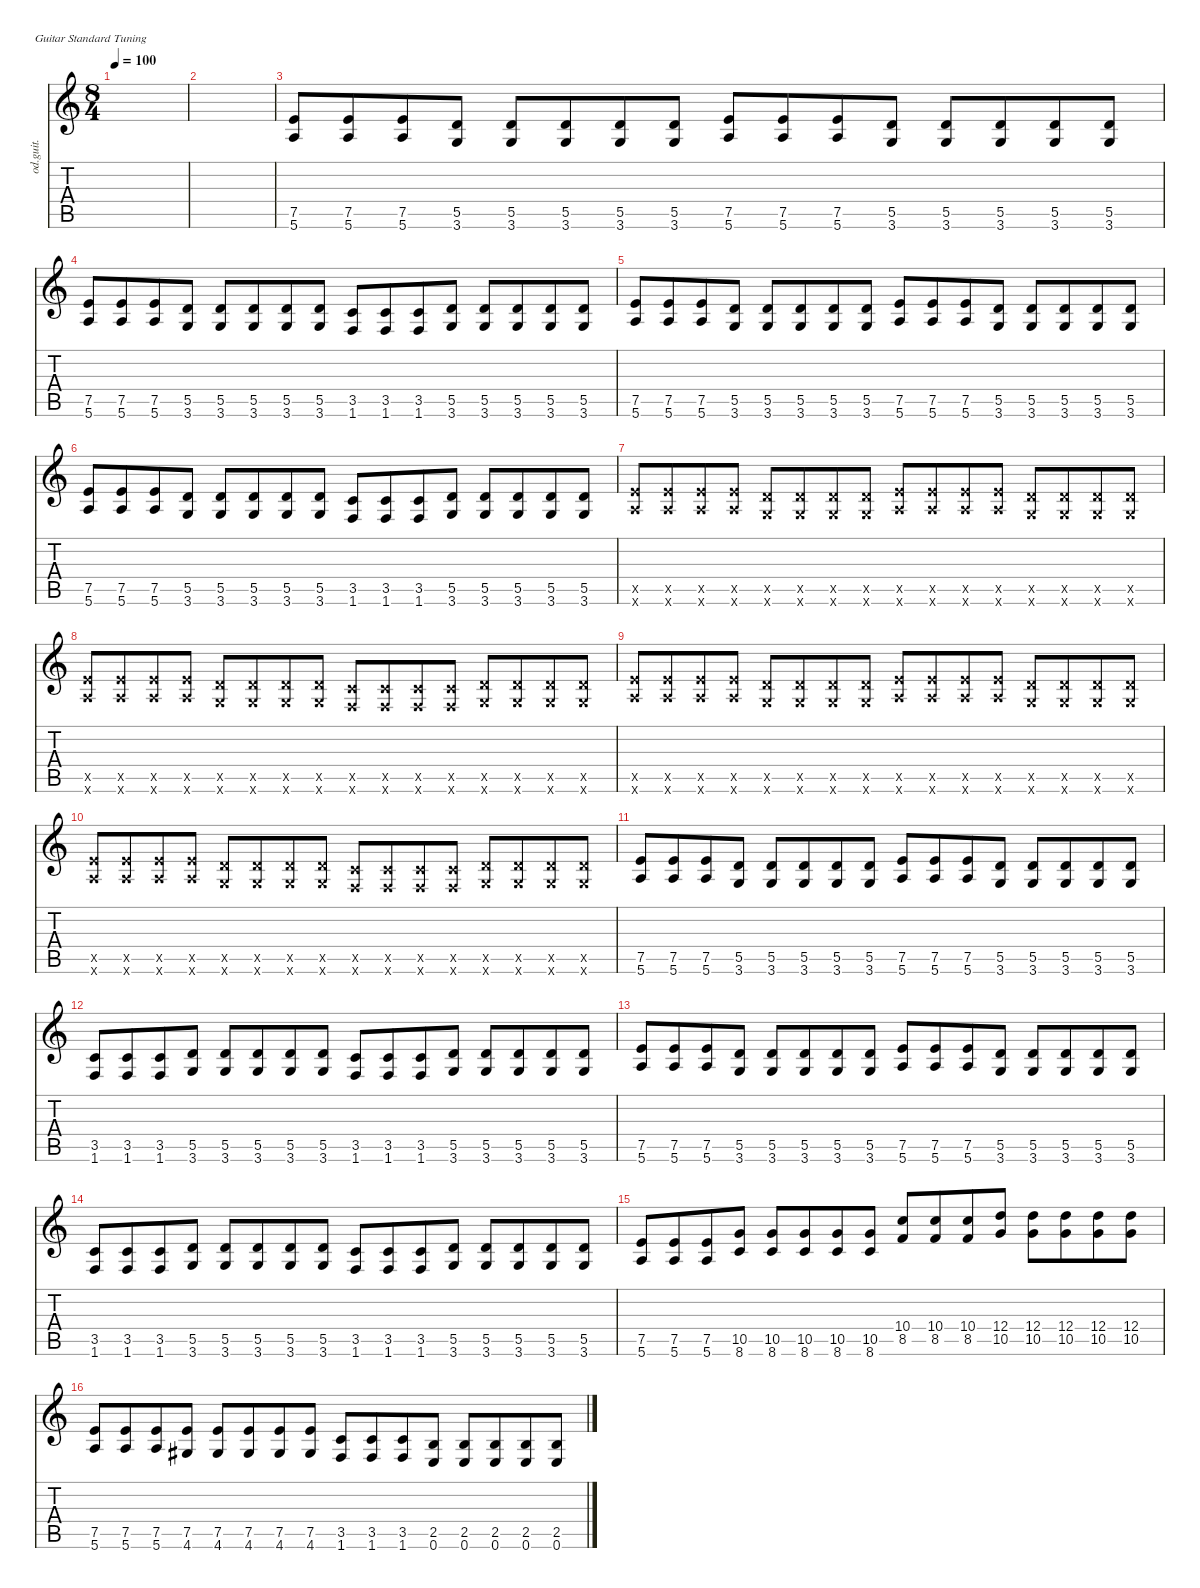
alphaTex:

\defaultSystemsLayout 4
\hideDynamics
\bracketExtendMode nobrackets
\otherSystemsTrackNameOrientation horizontal
\track ("Overdriven Guitar" "od.guit.") {instrument overdrivenguitar}
\staff {score tabs}
\tuning (E4 B3 G3 D3 A2 E2)
\ts (8 4)
\beaming (8 4 4 4 4)
\tempo 100
\clef g2
\ks c
|
|
(5.6 7.5).8{beam Up} (5.6 7.5).8{beam Up} (5.6 7.5).8{beam Up} (3.6 5.5).8{beam Up} (5.5 3.6).8{beam Up} (5.5 3.6).8{beam Up} (5.5 3.6).8{beam Up} (5.5 3.6).8{beam Up} (5.6 7.5).8{beam Up} (5.6 7.5).8{beam Up} (5.6 7.5).8{beam Up} (3.6 5.5).8{beam Up} (5.5 3.6).8{beam Up} (5.5 3.6).8{beam Up} (5.5 3.6).8{beam Up} (5.5 3.6).8{beam Up} |
(5.6 7.5).8{beam Up} (5.6 7.5).8{beam Up} (5.6 7.5).8{beam Up} (5.5 3.6).8{beam Up} (5.5 3.6).8{beam Up} (5.5 3.6).8{beam Up} (5.5 3.6).8{beam Up} (5.5 3.6).8{beam Up} (1.6 3.5).8{beam Up} (1.6 3.5).8{beam Up} (1.6 3.5).8{beam Up} (5.5 3.6).8{beam Up} (5.5 3.6).8{beam Up} (5.5 3.6).8{beam Up} (5.5 3.6).8{beam Up} (5.5 3.6).8{beam Up} |
(5.6 7.5).8{beam Up} (5.6 7.5).8{beam Up} (5.6 7.5).8{beam Up} (3.6 5.5).8{beam Up} (5.5 3.6).8{beam Up} (5.5 3.6).8{beam Up} (5.5 3.6).8{beam Up} (5.5 3.6).8{beam Up} (5.6 7.5).8{beam Up} (5.6 7.5).8{beam Up} (5.6 7.5).8{beam Up} (3.6 5.5).8{beam Up} (5.5 3.6).8{beam Up} (5.5 3.6).8{beam Up} (5.5 3.6).8{beam Up} (5.5 3.6).8{beam Up} |
(5.6 7.5).8{beam Up} (5.6 7.5).8{beam Up} (5.6 7.5).8{beam Up} (5.5 3.6).8{beam Up} (5.5 3.6).8{beam Up} (5.5 3.6).8{beam Up} (5.5 3.6).8{beam Up} (5.5 3.6).8{beam Up} (1.6 3.5).8{beam Up} (1.6 3.5).8{beam Up} (1.6 3.5).8{beam Up} (5.5 3.6).8{beam Up} (5.5 3.6).8{beam Up} (5.5 3.6).8{beam Up} (5.5 3.6).8{beam Up} (5.5 3.6).8{beam Up} |
(5.6{x} 7.5{x}).8{beam Up} (5.6{x} 7.5{x}).8{beam Up} (5.6{x} 7.5{x}).8{beam Up} (5.6{x} 7.5{x}).8{beam Up} (3.6{x} 5.5{x}).8{beam Up} (3.6{x} 5.5{x}).8{beam Up} (3.6{x} 5.5{x}).8{beam Up} (3.6{x} 5.5{x}).8{beam Up} (5.6{x} 7.5{x}).8{beam Up} (5.6{x} 7.5{x}).8{beam Up} (5.6{x} 7.5{x}).8{beam Up} (5.6{x} 7.5{x}).8{beam Up} (3.6{x} 5.5{x}).8{beam Up} (3.6{x} 5.5{x}).8{beam Up} (3.6{x} 5.5{x}).8{beam Up} (3.6{x} 5.5{x}).8{beam Up} |
(5.6{x} 7.5{x}).8{beam Up} (5.6{x} 7.5{x}).8{beam Up} (5.6{x} 7.5{x}).8{beam Up} (5.6{x} 7.5{x}).8{beam Up} (3.6{x} 5.5{x}).8{beam Up} (3.6{x} 5.5{x}).8{beam Up} (3.6{x} 5.5{x}).8{beam Up} (3.6{x} 5.5{x}).8{beam Up} (1.6{x} 3.5{x}).8{beam Up} (1.6{x} 3.5{x}).8{beam Up} (1.6{x} 3.5{x}).8{beam Up} (1.6{x} 3.5{x}).8{beam Up} (3.6{x} 5.5{x}).8{beam Up} (3.6{x} 5.5{x}).8{beam Up} (3.6{x} 5.5{x}).8{beam Up} (3.6{x} 5.5{x}).8{beam Up} |
(5.6{x} 7.5{x}).8{beam Up} (5.6{x} 7.5{x}).8{beam Up} (5.6{x} 7.5{x}).8{beam Up} (5.6{x} 7.5{x}).8{beam Up} (3.6{x} 5.5{x}).8{beam Up} (3.6{x} 5.5{x}).8{beam Up} (3.6{x} 5.5{x}).8{beam Up} (3.6{x} 5.5{x}).8{beam Up} (5.6{x} 7.5{x}).8{beam Up} (5.6{x} 7.5{x}).8{beam Up} (5.6{x} 7.5{x}).8{beam Up} (5.6{x} 7.5{x}).8{beam Up} (3.6{x} 5.5{x}).8{beam Up} (3.6{x} 5.5{x}).8{beam Up} (3.6{x} 5.5{x}).8{beam Up} (3.6{x} 5.5{x}).8{beam Up} |
(5.6{x} 7.5{x}).8{beam Up} (5.6{x} 7.5{x}).8{beam Up} (5.6{x} 7.5{x}).8{beam Up} (5.6{x} 7.5{x}).8{beam Up} (3.6{x} 5.5{x}).8{beam Up} (3.6{x} 5.5{x}).8{beam Up} (3.6{x} 5.5{x}).8{beam Up} (3.6{x} 5.5{x}).8{beam Up} (1.6{x} 3.5{x}).8{beam Up} (1.6{x} 3.5{x}).8{beam Up} (1.6{x} 3.5{x}).8{beam Up} (1.6{x} 3.5{x}).8{beam Up} (3.6{x} 5.5{x}).8{beam Up} (3.6{x} 5.5{x}).8{beam Up} (3.6{x} 5.5{x}).8{beam Up} (3.6{x} 5.5{x}).8{beam Up} |
(5.6 7.5).8{beam Up} (5.6 7.5).8{beam Up} (5.6 7.5).8{beam Up} (3.6 5.5).8{beam Up} (5.5 3.6).8{beam Up} (5.5 3.6).8{beam Up} (5.5 3.6).8{beam Up} (5.5 3.6).8{beam Up} (5.6 7.5).8{beam Up} (5.6 7.5).8{beam Up} (5.6 7.5).8{beam Up} (3.6 5.5).8{beam Up} (5.5 3.6).8{beam Up} (5.5 3.6).8{beam Up} (5.5 3.6).8{beam Up} (5.5 3.6).8{beam Up} |
(1.6 3.5).8{beam Up} (1.6 3.5).8{beam Up} (1.6 3.5).8{beam Up} (5.5 3.6).8{beam Up} (5.5 3.6).8{beam Up} (5.5 3.6).8{beam Up} (5.5 3.6).8{beam Up} (5.5 3.6).8{beam Up} (1.6 3.5).8{beam Up} (1.6 3.5).8{beam Up} (1.6 3.5).8{beam Up} (5.5 3.6).8{beam Up} (5.5 3.6).8{beam Up} (5.5 3.6).8{beam Up} (5.5 3.6).8{beam Up} (5.5 3.6).8{beam Up} |
(5.6 7.5).8{beam Up} (5.6 7.5).8{beam Up} (5.6 7.5).8{beam Up} (3.6 5.5).8{beam Up} (5.5 3.6).8{beam Up} (5.5 3.6).8{beam Up} (5.5 3.6).8{beam Up} (5.5 3.6).8{beam Up} (5.6 7.5).8{beam Up} (5.6 7.5).8{beam Up} (5.6 7.5).8{beam Up} (3.6 5.5).8{beam Up} (5.5 3.6).8{beam Up} (5.5 3.6).8{beam Up} (5.5 3.6).8{beam Up} (5.5 3.6).8{beam Up} |
(1.6 3.5).8{beam Up} (1.6 3.5).8{beam Up} (1.6 3.5).8{beam Up} (5.5 3.6).8{beam Up} (5.5 3.6).8{beam Up} (5.5 3.6).8{beam Up} (5.5 3.6).8{beam Up} (5.5 3.6).8{beam Up} (1.6 3.5).8{beam Up} (1.6 3.5).8{beam Up} (1.6 3.5).8{beam Up} (5.5 3.6).8{beam Up} (5.5 3.6).8{beam Up} (5.5 3.6).8{beam Up} (5.5 3.6).8{beam Up} (5.5 3.6).8{beam Up} |
(5.6 7.5).8{beam Up} (5.6 7.5).8{beam Up} (5.6 7.5).8{beam Up} (10.5 8.6).8{beam Up} (10.5 8.6).8{beam Up} (10.5 8.6).8{beam Up} (10.5 8.6).8{beam Up} (10.5 8.6).8{beam Up} (8.5 10.4).8{beam Up} (8.5 10.4).8{beam Up} (8.5 10.4).8{beam Up} (10.5 12.4).8{beam Up} (10.5 12.4).8{beam Down} (10.5 12.4).8{beam Down} (10.5 12.4).8{beam Down} (10.5 12.4).8{beam Down} |
(5.6 7.5).8{beam Up} (5.6 7.5).8{beam Up} (5.6 7.5).8{beam Up} (7.5 4.6{acc #}).8{beam Up} (7.5 4.6{acc #}).8{beam Up} (7.5 4.6{acc #}).8{beam Up} (7.5 4.6{acc #}).8{beam Up} (7.5 4.6{acc #}).8{beam Up} (1.6 3.5).8{beam Up} (1.6 3.5).8{beam Up} (1.6 3.5).8{beam Up} (0.6 2.5).8{beam Up} (0.6 2.5).8{beam Up} (0.6 2.5).8{beam Up} (0.6 2.5).8{beam Up} (0.6 2.5).8{beam Up}
